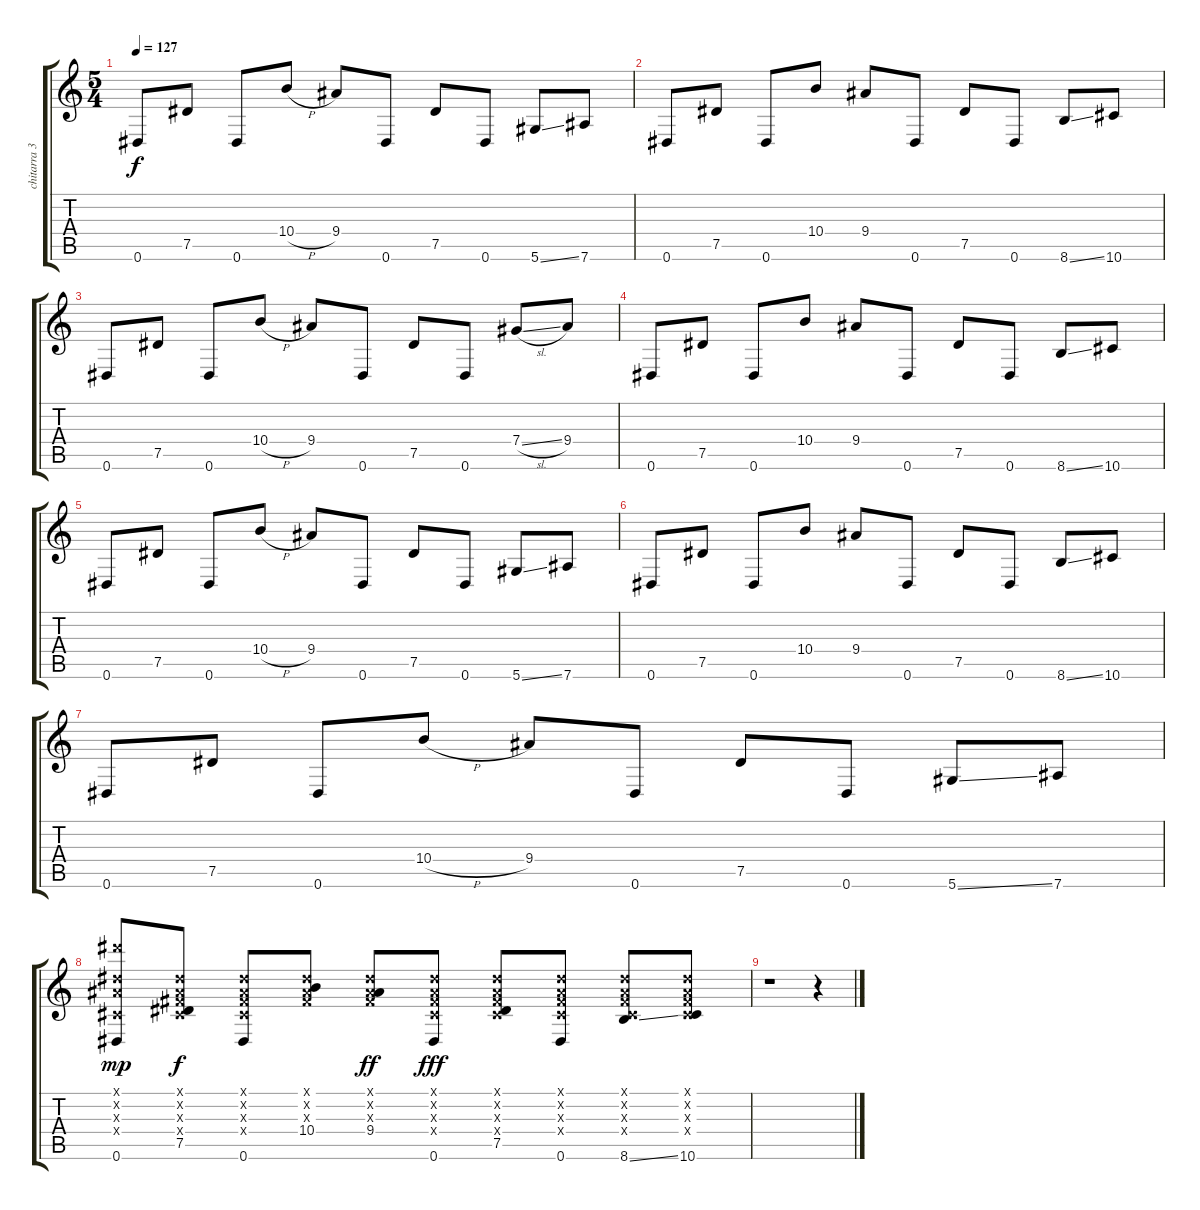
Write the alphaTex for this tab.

\track ("chitarra 3" "chitarra 3") {instrument overdrivenguitar}
\staff {score tabs}
\tuning (Eb4 Bb3 Gb3 Db3 Ab2 Eb2) {hide}
\ts (5 4)
\tempo 127
\clef g2
\ks c
0.6.8{dy f} 7.5.8 0.6.8 10.4{h}.8 9.4.8 0.6.8 7.5.8 0.6.8 5.6{ss}.8 7.6.8 |
0.6.8 7.5.8 0.6.8 10.4.8 9.4.8 0.6.8 7.5.8 0.6.8 8.6{ss}.8 10.6.8 |
0.6.8 7.5.8 0.6.8 10.4{h}.8 9.4.8 0.6.8 7.5.8 0.6.8 7.4{sl}.8 9.4.8 |
0.6.8 7.5.8 0.6.8 10.4.8 9.4.8 0.6.8 7.5.8 0.6.8 8.6{ss}.8 10.6.8 |
0.6.8 7.5.8 0.6.8 10.4{h}.8 9.4.8 0.6.8 7.5.8 0.6.8 5.6{ss}.8 7.6.8 |
0.6.8 7.5.8 0.6.8 10.4.8 9.4.8 0.6.8 7.5.8 0.6.8 8.6{ss}.8 10.6.8 |
0.6.8 7.5.8 0.6.8 10.4{h}.8 9.4.8 0.6.8 7.5.8 0.6.8 5.6{ss}.8 7.6.8 |
(0.1{x} 0.2{x} 21.3{x} 0.4{x} 0.6).8{dy mp} (0.1{x} 0.2{x} 0.3{x} 0.4{x} 7.5).8{dy f} (0.1{x} 0.2{x} 0.3{x} 0.4{x} 0.6).8 (0.1{x} 0.2{x} 0.3{x} 10.4).8 (0.1{x} 0.2{x} 0.3{x} 9.4).8{dy ff} (0.1{x} 0.2{x} 0.3{x} 0.4{x} 0.6).8{dy fff} (0.1{x} 0.2{x} 0.3{x} 0.4{x} 7.5).8 (0.1{x} 0.2{x} 0.3{x} 0.4{x} 0.6).8 (0.1{x} 0.2{x} 0.3{x} 0.4{x} 8.6{ss}).8 (0.1{x} 0.2{x} 0.3{x} 0.4{x} 10.6).8 |
r.1 r.4
